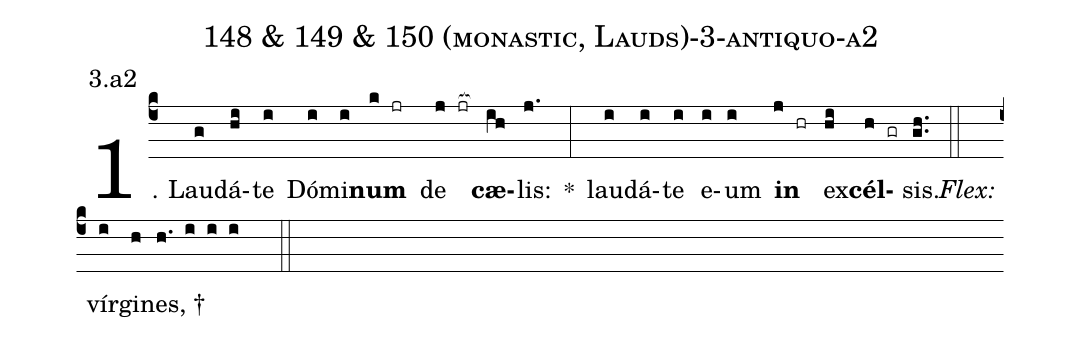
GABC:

name: 148 & 149 & 150 (monastic, Lauds)-3-antiquo-a2;
annotation: 3.a2;
%%
(c4)1. Lau(g)dá(hi)te(i) Dó(i)mi(i)<b>num</b>(k jr) de(j jr[ocb:1{]) <b>cæ</b>(ih[ocb:0}])lis:(j.) *(:) lau(i)dá(i)te(i) e(i)um(i) <b>in</b>(j hr) ex(hi)<b>cél</b>(h gr)sis.(gh..) (::)
<i>Flex:</i>()  vír(i)gi(h)nes, †(h. i i i  ::)
